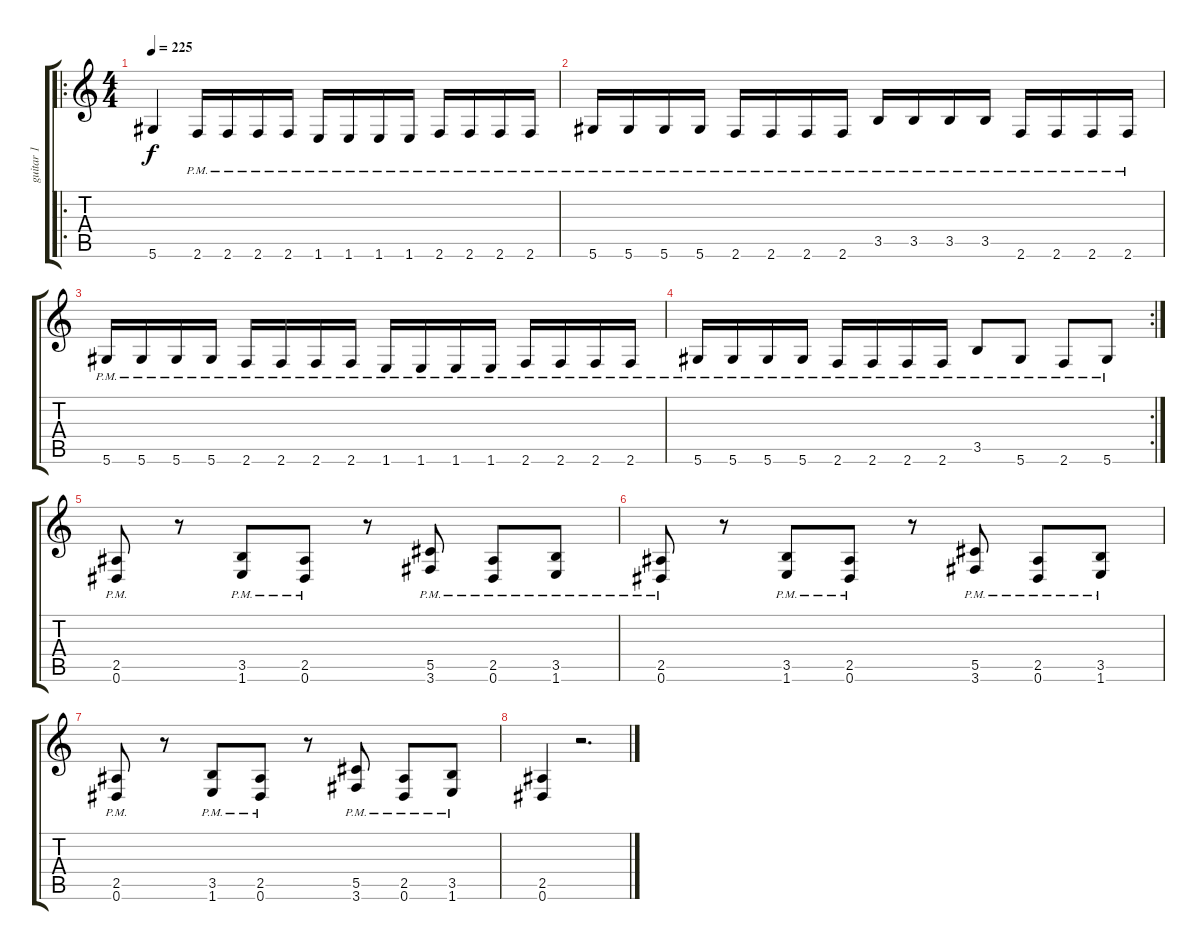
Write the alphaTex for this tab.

\track ("guitar 1" "guitar 1") {instrument distortionguitar}
\staff {score tabs}
\tuning (Eb4 Bb3 Gb3 Db3 Ab2 Eb2) {hide}
\ro
\ts (4 4)
\tempo 225
\clef g2
\ks c
5.6.4{dy f} 2.6{pm}.16 2.6{pm}.16 2.6{pm}.16 2.6{pm}.16 1.6{pm}.16 1.6{pm}.16 1.6{pm}.16 1.6{pm}.16 2.6{pm}.16 2.6{pm}.16 2.6{pm}.16 2.6{pm}.16 |
5.6{pm}.16 5.6{pm}.16 5.6{pm}.16 5.6{pm}.16 2.6{pm}.16 2.6{pm}.16 2.6{pm}.16 2.6{pm}.16 3.5{pm}.16 3.5{pm}.16 3.5{pm}.16 3.5{pm}.16 2.6{pm}.16 2.6{pm}.16 2.6{pm}.16 2.6{pm}.16 |
5.6{pm}.16 5.6{pm}.16 5.6{pm}.16 5.6{pm}.16 2.6{pm}.16 2.6{pm}.16 2.6{pm}.16 2.6{pm}.16 1.6{pm}.16 1.6{pm}.16 1.6{pm}.16 1.6{pm}.16 2.6{pm}.16 2.6{pm}.16 2.6{pm}.16 2.6{pm}.16 |
\rc 2
5.6{pm}.16 5.6{pm}.16 5.6{pm}.16 5.6{pm}.16 2.6{pm}.16 2.6{pm}.16 2.6{pm}.16 2.6{pm}.16 3.5{pm}.8 5.6{pm}.8 2.6{pm}.8 5.6{pm}.8 |
(2.5{pm} 0.6{pm}).8 r.8 (3.5{pm} 1.6{pm}).8 (2.5{pm} 0.6{pm}).8 r.8 (5.5{pm} 3.6{pm}).8 (2.5{pm} 0.6{pm}).8 (3.5{pm} 1.6{pm}).8 |
(2.5{pm} 0.6{pm}).8 r.8 (3.5{pm} 1.6{pm}).8 (2.5{pm} 0.6{pm}).8 r.8 (5.5{pm} 3.6{pm}).8 (2.5{pm} 0.6{pm}).8 (3.5{pm} 1.6{pm}).8 |
(2.5{pm} 0.6{pm}).8 r.8 (3.5{pm} 1.6{pm}).8 (2.5{pm} 0.6{pm}).8 r.8 (5.5{pm} 3.6{pm}).8 (2.5{pm} 0.6{pm}).8 (3.5{pm} 1.6{pm}).8 |
(2.5 0.6).4 r.2{d}
